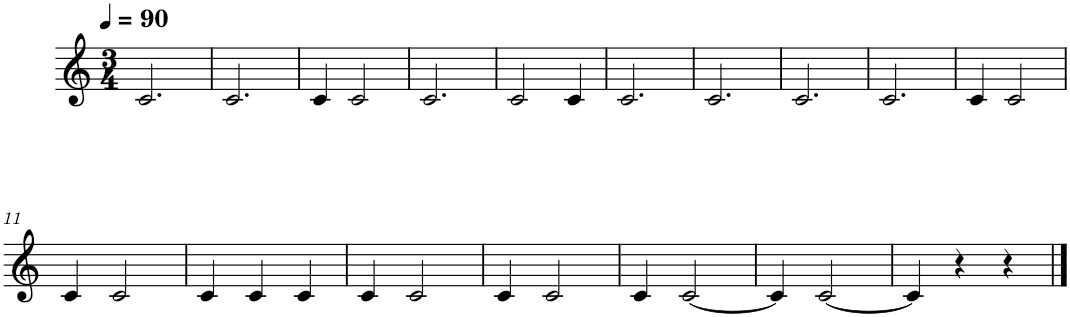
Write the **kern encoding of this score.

**kern
*part1
*staff1
*I"Piano
*I'Pno.
*clefG2
*k[]
*M3/4
*MM90
=1
2.c/
=2
2.c/
=3
4c/
2c/
=4
2.c/
=5
2c/
4c/
=6
2.c/
=7
2.c/
=8
2.c/
=9
2.c/
=10
4c/
2c/
!!LO:LB:g=z
=11
4c/
2c/
=12
4c/
4c/
4c/
=13
4c/
2c/
=14
4c/
2c/
=15
4c/
[2c/
=16
4c/]
[2c/
=17
4c/]
4r
4r
==
*-
